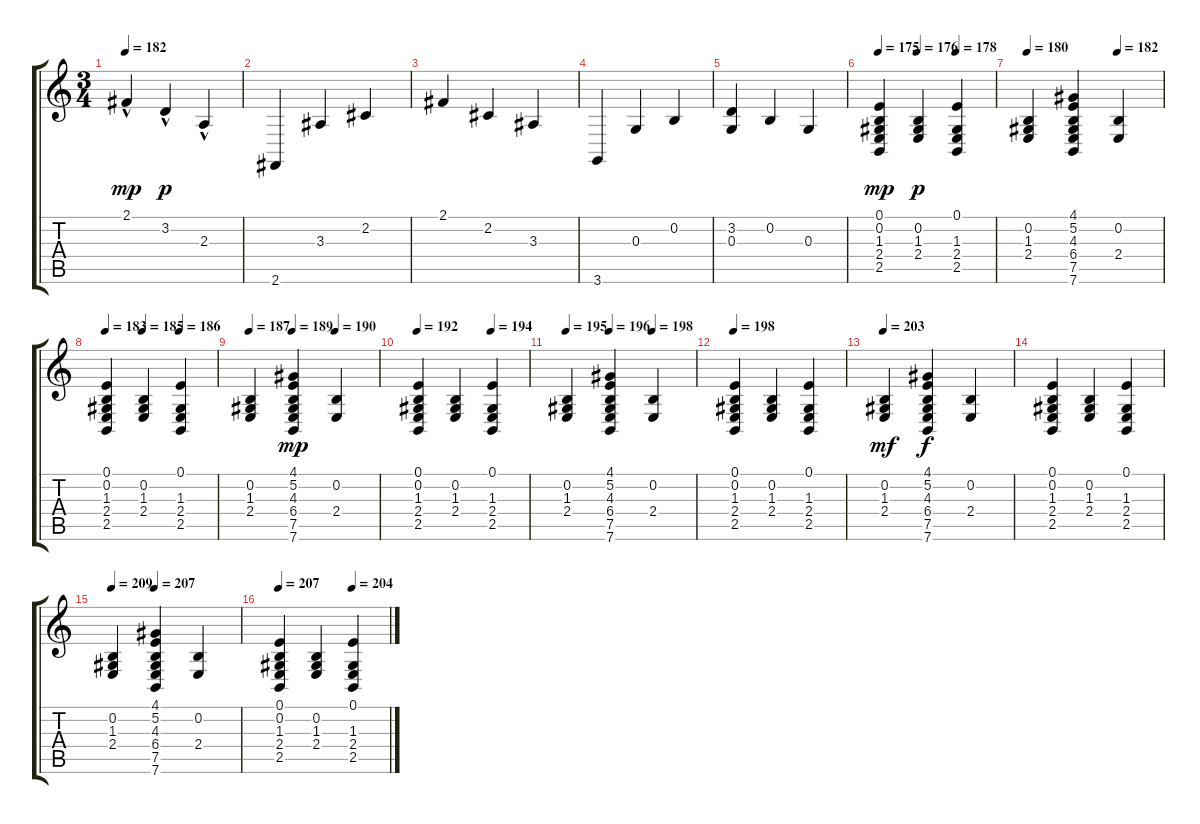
\track "" {instrument acousticgrandpiano}
\staff {score tabs}
\tuning (E4 B3 G3 D3 A2 E2) {hide}
\ts (3 4)
\tempo 182
\clef g2
\ks c
2.1{hac}.4{dy mp} 3.2{hac}.4{dy p} 2.3{hac}.4 |
2.6.4 3.3.4 2.2.4 |
2.1.4 2.2.4 3.3.4 |
3.6.4 0.3.4 0.2.4 |
(3.2 0.3).4 0.2.4 0.3.4 |
\tempo 175
\tempo (176 0.3333333333333333)
\tempo (178 0.6666666666666666)
(0.1 0.2 1.3 2.4 2.5).4{dy mp} (0.2 1.3 2.4).4{dy p} (0.1 1.3 2.4 2.5).4 |
\tempo 180
\tempo (182 0.6666666666666666)
(0.2 1.3 2.4).4 (4.1 5.2 4.3 6.4 7.5 7.6).4 (0.2 2.4).4 |
\tempo 183
\tempo (185 0.3333333333333333)
\tempo (186 0.6666666666666666)
(0.1 0.2 1.3 2.4 2.5).4 (0.2 1.3 2.4).4 (0.1 1.3 2.4 2.5).4 |
\tempo 187
\tempo (189 0.3333333333333333)
\tempo (190 0.6666666666666666)
(0.2 1.3 2.4).4 (4.1 5.2 4.3 6.4 7.5 7.6).4{dy mp} (0.2 2.4).4 |
\tempo 192
\tempo (194 0.6666666666666666)
(0.1 0.2 1.3 2.4 2.5).4 (0.2 1.3 2.4).4 (0.1 1.3 2.4 2.5).4 |
\tempo 195
\tempo (196 0.3333333333333333)
\tempo (198 0.6666666666666666)
(0.2 1.3 2.4).4 (4.1 5.2 4.3 6.4 7.5 7.6).4 (0.2 2.4).4 |
\tempo 198
(0.1 0.2 1.3 2.4 2.5).4 (0.2 1.3 2.4).4 (0.1 1.3 2.4 2.5).4 |
\tempo 203
(0.2 1.3 2.4).4{dy mf} (4.1 5.2 4.3 6.4 7.5 7.6).4{dy f} (0.2 2.4).4 |
(0.1 0.2 1.3 2.4 2.5).4 (0.2 1.3 2.4).4 (0.1 1.3 2.4 2.5).4 |
\tempo 209
\tempo (207 0.3333333333333333)
(0.2 1.3 2.4).4 (4.1 5.2 4.3 6.4 7.5 7.6).4 (0.2 2.4).4 |
\tempo 207
\tempo (204 0.6666666666666666)
(0.1 0.2 1.3 2.4 2.5).4 (0.2 1.3 2.4).4 (0.1 1.3 2.4 2.5).4
